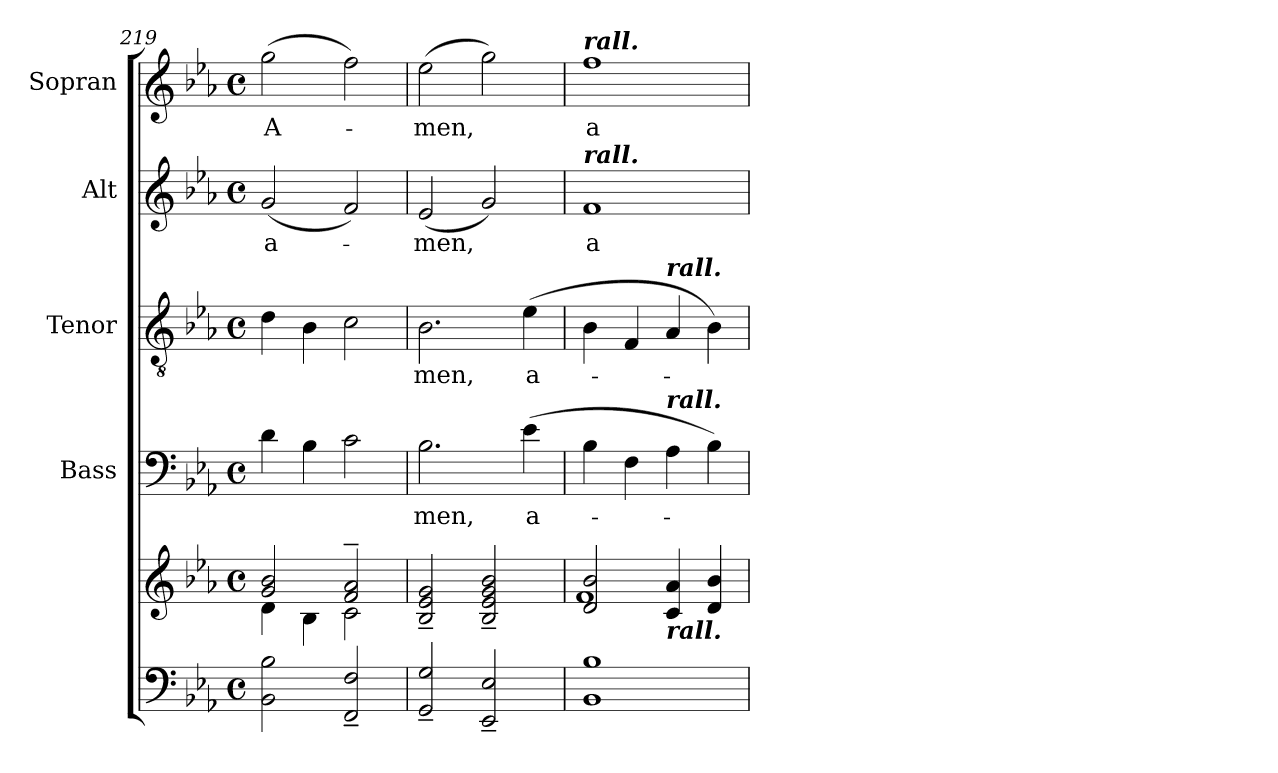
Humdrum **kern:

**kern	**kern	**kern	**text	**kern	**text	**kern	**text	**kern	**text
*part5	*part5	*part4	*part4	*part3	*part3	*part2	*part2	*part1	*part1
*staff6	*staff5	*staff4	*staff4	*staff3	*staff3	*staff2	*staff2	*staff1	*staff1
*	*	*I"Bass	*	*I"Tenor	*	*I"Alt	*	*I"Sopran	*
*	*	*I'B.	*	*I'T.	*	*I'A.	*	*I'S.	*
*clefF4	*clefG2	*clefF4	*	*clefGv2	*	*clefG2	*	*clefG2	*
*k[b-e-a-]	*k[b-e-a-]	*k[b-e-a-]	*	*k[b-e-a-]	*	*k[b-e-a-]	*	*k[b-e-a-]	*
*E-:	*E-:	*E-:	*	*E-:	*	*E-:	*	*E-:	*
*M4/4	*M4/4	*M4/4	*	*M4/4	*	*M4/4	*	*M4/4	*
*met(c)	*met(c)	*met(c)	*	*met(c)	*	*met(c)	*	*met(c)	*
=219	=219	=219	=219	=219	=219	=219	=219	=219	=219
*	*^	*	*	*	*	*	*	*	*
!	!	!	!	!	!	!	!	!LO:LY:b	!	!LO:LY:b
2BB-\ 2B-\	2g/ 2b-/	4d\	4d\	.	4d\	.	(<2g/	a-	(>2gg\	A-
.	.	4B-\	4B-\	.	4B-\	.	.	.	.	.
2FF/~< 2F/~<	2f/~> 2a-/~>	2c\	2c\	.	2c\	.	2f/)	.	2ff\)	.
=220	=220	=220	=220	=220	=220	=220	=220	=220	=220	=220
!	!	!	!	!LO:LY:b	!	!LO:LY:b	!	!LO:LY:b	!	!LO:LY:b
*	*v	*v	*	*	*	*	*	*	*	*
2GG/~< 2G/~<	2B-/~< 2e-/~< 2g/~<	2.B-\	-men,	2.B-\	-men,	(<2e-/	-men,	(>2ee-\	-men,
2EE-/~< 2E-/~<	2B-/~< 2e-/~< 2g/~< 2b-/~<	.	.	.	.	2g/)	.	2gg\)	.
!	!	!	!LO:LY:b	!	!LO:LY:b	!	!	!	!
.	.	(>4e-\	a-	(>4e-\	a-	.	.	.	.
=221	=221	=221	=221	=221	=221	=221	=221	=221	=221
*	*^	*	*	*	*	*	*	*	*
!	!	!	!	!	!	!	!	!	!LO:TX:a:Bi:t=rall.	!
!	!	!	!	!	!	!	!LO:TX:a:Bi:t=rall.	!	!	!
!	!	!	!	!	!	!	!	!LO:LY:b	!	!LO:LY:b
1BB- 1B-	2d/ 2b-/	1f	4B-\	.	4B-\	.	1f	a-	1ff	a-
.	.	.	4F\	.	4F/	.	.	.	.	.
!	!	!	!	!	!LO:TX:a:Bi:t=rall.	!	!	!	!	!
!	!	!	!LO:TX:a:Bi:t=rall.	!	!	!	!	!	!	!
!	!LO:TX:b:Bi:t=rall.	!	!	!	!	!	!	!	!	!
.	4c/ 4a-/	.	4A-\	.	4A-/	.	.	.	.	.
.	4d/ 4b-/	.	4B-\)	.	4B-\)	.	.	.	.	.
*	*v	*v	*	*	*	*	*	*	*	*
=	=	=	=	=	=	=	=	=	=
*-	*-	*-	*-	*-	*-	*-	*-	*-	*-
